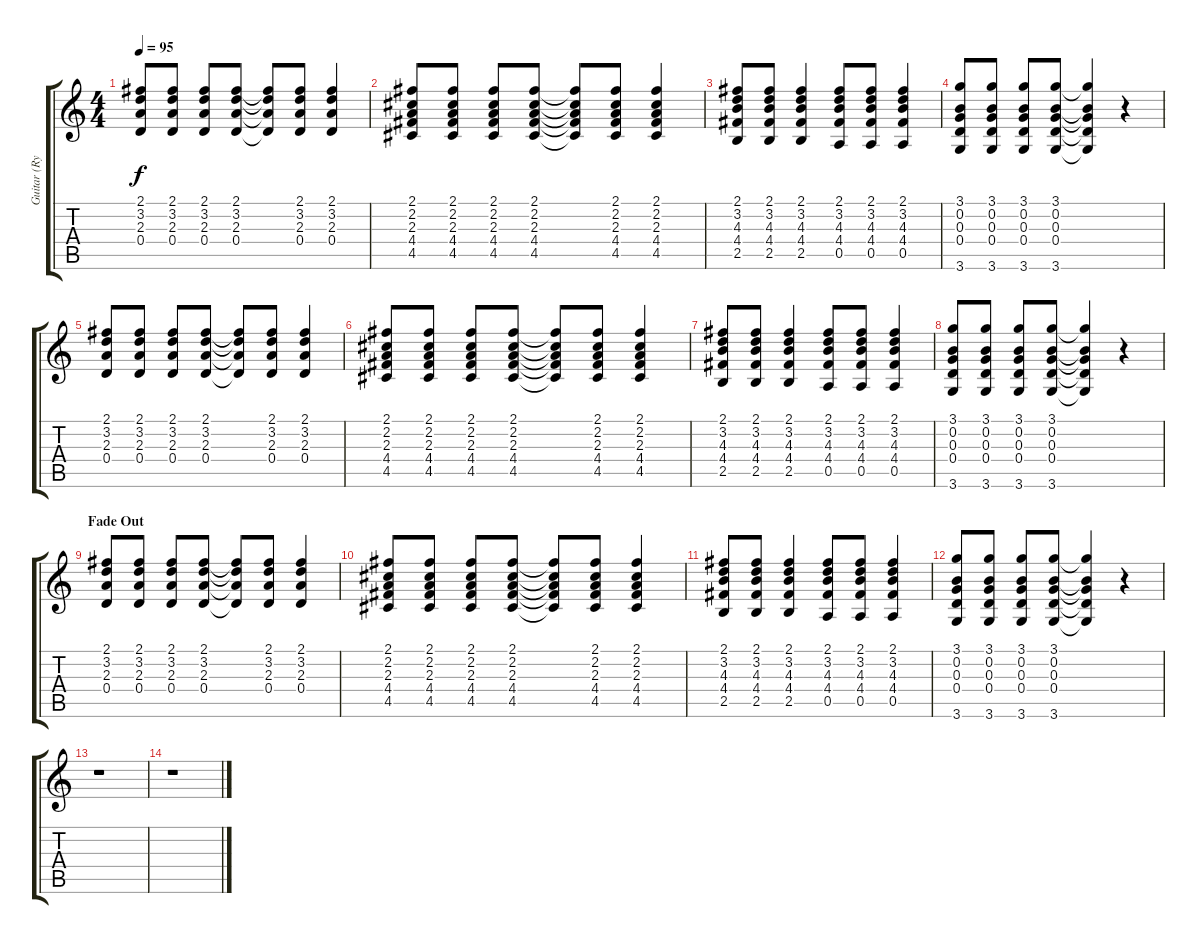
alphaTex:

\track ("Guitar (Rythm)" "Guitar (Ry") {instrument acousticguitarnylon}
\staff {score tabs}
\tuning (E4 B3 G3 D3 A2 E2) {hide}
\ts (4 4)
\tempo 95
\clef g2
\ks c
(2.1 3.2 2.3 0.4).8{dy f} (2.1 3.2 2.3 0.4).8 (2.1 3.2 2.3 0.4).8 (2.1 3.2 2.3 0.4).8 (2.1{t} 3.2{t} 2.3{t} 0.4{t}).8 (2.1 3.2 2.3 0.4).8 (2.1 3.2 2.3 0.4).4 |
(2.1 2.2 2.3 4.4 4.5).8 (2.1 2.2 2.3 4.4 4.5).8 (2.1 2.2 2.3 4.4 4.5).8 (2.1 2.2 2.3 4.4 4.5).8 (2.1{t} 2.2{t} 2.3{t} 4.4{t} 4.5{t}).8 (2.1 2.2 2.3 4.4 4.5).8 (2.1 2.2 2.3 4.4 4.5).4 |
(2.1 3.2 4.3 4.4 2.5).8 (2.1 3.2 4.3 4.4 2.5).8 (2.1 3.2 4.3 4.4 2.5).4 (2.1 3.2 4.3 4.4 0.5).8 (2.1 3.2 4.3 4.4 0.5).8 (2.1 3.2 4.3 4.4 0.5).4 |
(3.1 0.2 0.3 0.4 3.6).8 (3.1 0.2 0.3 0.4 3.6).8 (3.1 0.2 0.3 0.4 3.6).8 (3.1 0.2 0.3 0.4 3.6).8 (3.1{t} 0.2{t} 0.3{t} 0.4{t} 3.6{t}).4 r.4 |
(2.1 3.2 2.3 0.4).8 (2.1 3.2 2.3 0.4).8 (2.1 3.2 2.3 0.4).8 (2.1 3.2 2.3 0.4).8 (2.1{t} 3.2{t} 2.3{t} 0.4{t}).8 (2.1 3.2 2.3 0.4).8 (2.1 3.2 2.3 0.4).4 |
(2.1 2.2 2.3 4.4 4.5).8 (2.1 2.2 2.3 4.4 4.5).8 (2.1 2.2 2.3 4.4 4.5).8 (2.1 2.2 2.3 4.4 4.5).8 (2.1{t} 2.2{t} 2.3{t} 4.4{t} 4.5{t}).8 (2.1 2.2 2.3 4.4 4.5).8 (2.1 2.2 2.3 4.4 4.5).4 |
(2.1 3.2 4.3 4.4 2.5).8 (2.1 3.2 4.3 4.4 2.5).8 (2.1 3.2 4.3 4.4 2.5).4 (2.1 3.2 4.3 4.4 0.5).8 (2.1 3.2 4.3 4.4 0.5).8 (2.1 3.2 4.3 4.4 0.5).4 |
(3.1 0.2 0.3 0.4 3.6).8 (3.1 0.2 0.3 0.4 3.6).8 (3.1 0.2 0.3 0.4 3.6).8 (3.1 0.2 0.3 0.4 3.6).8 (3.1{t} 0.2{t} 0.3{t} 0.4{t} 3.6{t}).4 r.4 |
\section ("" "Fade Out")
(2.1 3.2 2.3 0.4).8{volume 0} (2.1 3.2 2.3 0.4).8 (2.1 3.2 2.3 0.4).8 (2.1 3.2 2.3 0.4).8 (2.1{t} 3.2{t} 2.3{t} 0.4{t}).8 (2.1 3.2 2.3 0.4).8 (2.1 3.2 2.3 0.4).4 |
(2.1 2.2 2.3 4.4 4.5).8 (2.1 2.2 2.3 4.4 4.5).8 (2.1 2.2 2.3 4.4 4.5).8 (2.1 2.2 2.3 4.4 4.5).8 (2.1{t} 2.2{t} 2.3{t} 4.4{t} 4.5{t}).8 (2.1 2.2 2.3 4.4 4.5).8 (2.1 2.2 2.3 4.4 4.5).4 |
(2.1 3.2 4.3 4.4 2.5).8 (2.1 3.2 4.3 4.4 2.5).8 (2.1 3.2 4.3 4.4 2.5).4 (2.1 3.2 4.3 4.4 0.5).8 (2.1 3.2 4.3 4.4 0.5).8 (2.1 3.2 4.3 4.4 0.5).4 |
(3.1 0.2 0.3 0.4 3.6).8 (3.1 0.2 0.3 0.4 3.6).8 (3.1 0.2 0.3 0.4 3.6).8 (3.1 0.2 0.3 0.4 3.6).8 (3.1{t} 0.2{t} 0.3{t} 0.4{t} 3.6{t}).4 r.4 |
r.1 |
r.1
